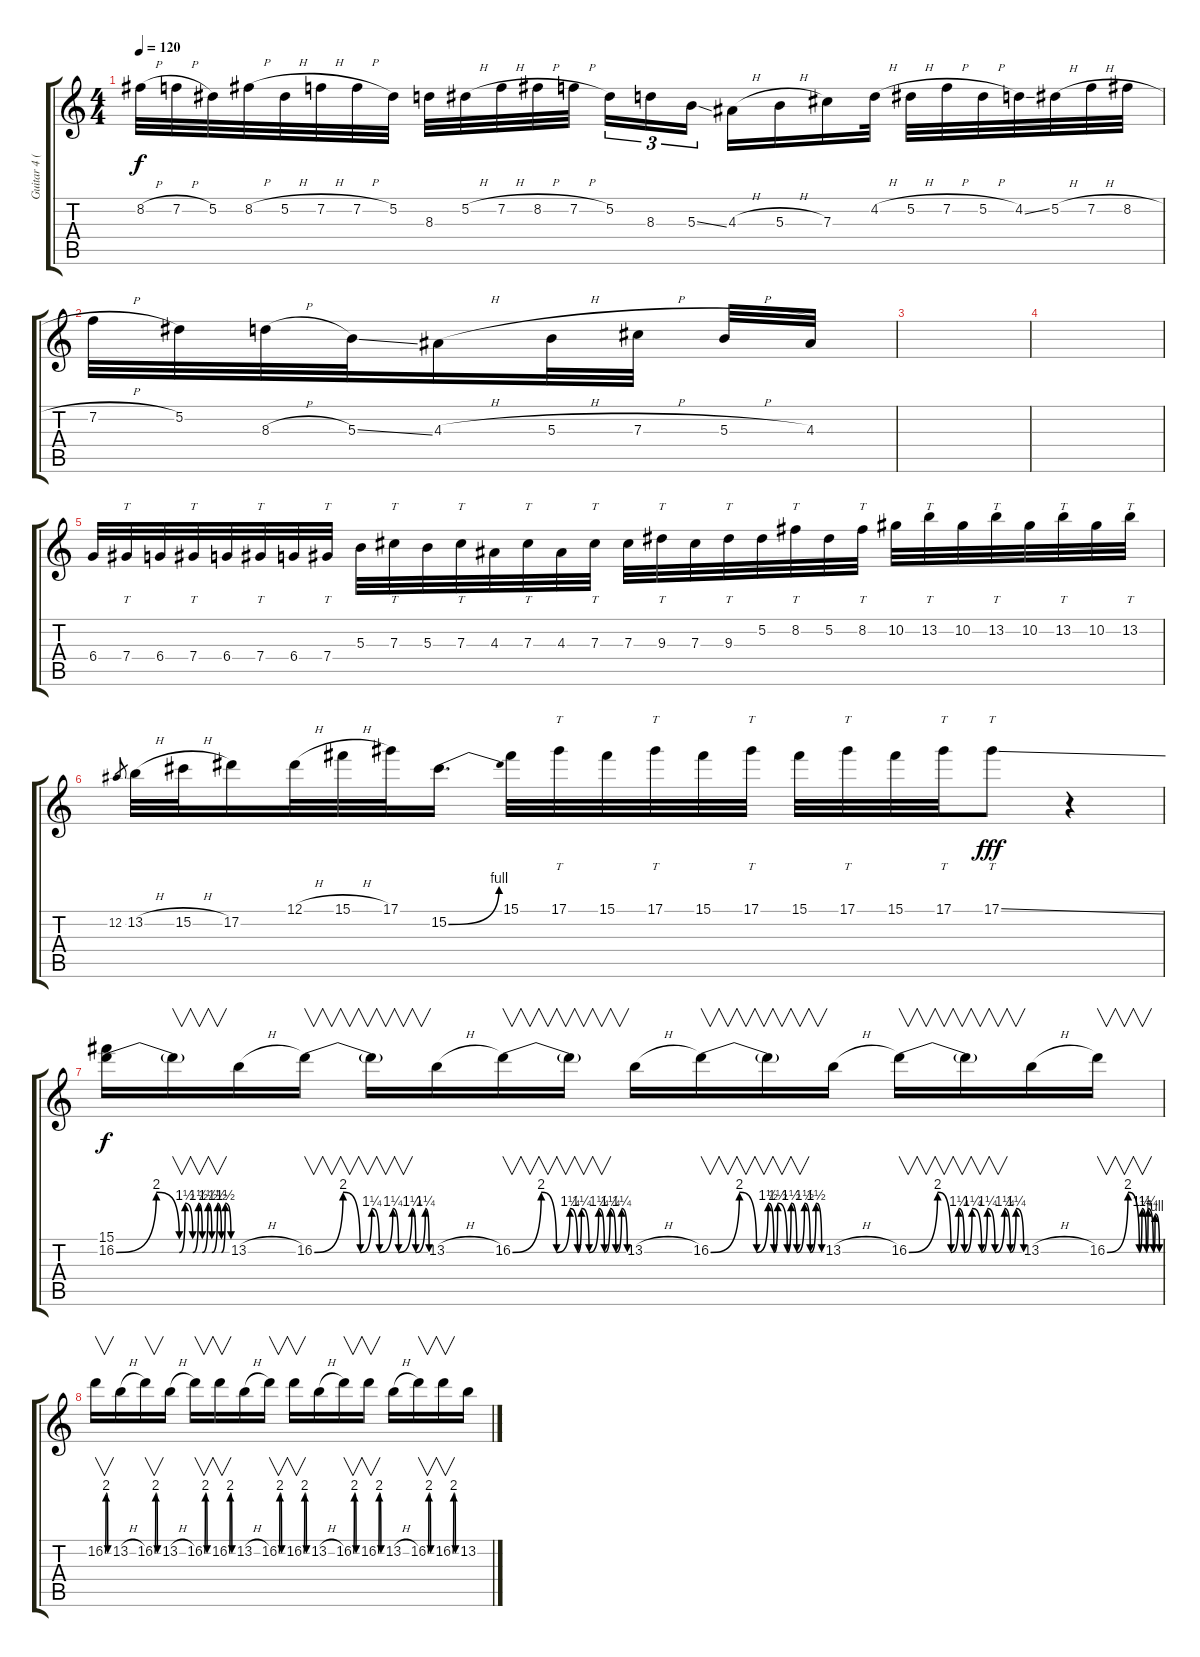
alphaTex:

\track ("Guitar 4 (Lead)" "Guitar 4 (") {instrument overdrivenguitar}
\staff {score tabs}
\tuning (Eb4 Bb3 Gb3 Db3 Ab2 Eb2) {hide}
\ts (4 4)
\tempo 120
\clef g2
\ks c
8.2{h}.32{dy f} 7.2{h}.32 5.2.32 8.2{h}.32 5.2{h}.32 7.2{h}.32 7.2{h}.32 5.2.32 8.3.32 5.2{h}.32 7.2{h}.32 8.2{h}.32 7.2{h}.32 5.2.16{tu (3 2)} 8.3.16{tu (3 2)} 5.3{ss}.16{tu (3 2)} 4.3{h}.16 5.3{h}.16 7.3.16 4.2{h}.32 5.2{h}.32 7.2{h}.32 5.2{h}.32 4.2{ss}.32 5.2{h}.32 7.2{h}.32 8.2{h}.32 |
7.2{h}.32 5.2.32 8.3{h}.32 5.3{ss}.32 4.3{h}.16 5.3{h}.32 7.3{h}.32 5.3{h}.32 4.3.32 |
|
|
6.4.32 7.4.32{tt} 6.4.32 7.4.32{tt} 6.4.32 7.4.32{tt} 6.4.32 7.4.32{tt} 5.3.32 7.3.32{tt} 5.3.32 7.3.32{tt} 4.3.32 7.3.32{tt} 4.3.32 7.3.32{tt} 7.3.32 9.3.32{tt} 7.3.32 9.3.32{tt} 5.2.32 8.2.32{tt} 5.2.32 8.2.32{tt} 10.2.32 13.2.32{tt} 10.2.32 13.2.32{tt} 10.2.32 13.2.32{tt} 10.2.32 13.2.32{tt} |
12.2.8{gr} 13.2{h}.32 15.2{h}.32 17.2.16 12.1{h}.32 15.1{h}.32 17.1.32 15.2{be (bend 0 0 60 4)}.16{d} 15.1.32 17.1.32{tt} 15.1.32 17.1.32{tt} 15.1.32 17.1.32{tt} 15.1.32 17.1.32{tt} 15.1.32 17.1.32{tt} 17.1{ss}.8{tt dy fff} r.4 |
(15.1 16.2{be (custom 0 0 21 8 33 0 36 6 40 0 43 6 45 0 48 6 50 0 53 6 55 0 57 6 60 0)}).16{dy f} 16.2{t}.16{v} 13.2{h}.16 16.2{be (custom 0 0 15 8 24 0 30 5 34 0 41 5 44 0 51 5 53 0 58 5 60 0)}.16{v} 16.2{t}.16{v} 13.2{h}.16 16.2{be (custom 0 0 15 8 23 0 30 5 34 0 36 5 40 0 45 5 48 0 51 5 54 0 57 5 60 0)}.16{v} 16.2{t}.16{v} 13.2{h}.16 16.2{be (custom 0 0 15 8 24 0 30 6 33 0 35 6 40 0 42 6 45 0 49 6 52 0 55 6 58 0 60 0)}.16{v} 16.2{t}.16{v} 13.2{h}.16 16.2{be (custom 0 0 15 8 22 0 26 5 29 0 33 5 38 0 41 5 45 0 50 5 53 0 56 5 60 0)}.16{v} 16.2{t}.16{v} 13.2{h}.16 16.2{be (custom 0 0 24 8 37 0 40 5 45 0 47 5 53 0 55 4 60 0)}.16{v} |
16.2{be (custom 0 0 15 8 30 8 45 0 60 0)}.16{v} 13.2{h}.16 16.2{be (custom 0 0 15 8 30 8 45 0 60 0)}.16{v} 13.2{h}.16 16.2{be (custom 0 0 15 8 30 8 45 0 60 0)}.16{v} 16.2{be (custom 0 0 15 8 30 8 45 0 60 0)}.16{v} 13.2{h}.16 16.2{be (custom 0 0 15 8 30 8 45 0 60 0)}.16{v} 16.2{be (custom 0 0 15 8 30 8 45 0 60 0)}.16{v} 13.2{h}.16 16.2{be (custom 0 0 15 8 30 8 45 0 60 0)}.16{v} 16.2{be (custom 0 0 15 8 30 8 45 0 60 0)}.16{v} 13.2{h}.16 16.2{be (custom 0 0 15 8 30 8 45 0 60 0)}.16{v} 16.2{be (custom 0 0 15 8 30 8 45 0 60 0)}.16{v} 13.2.16
